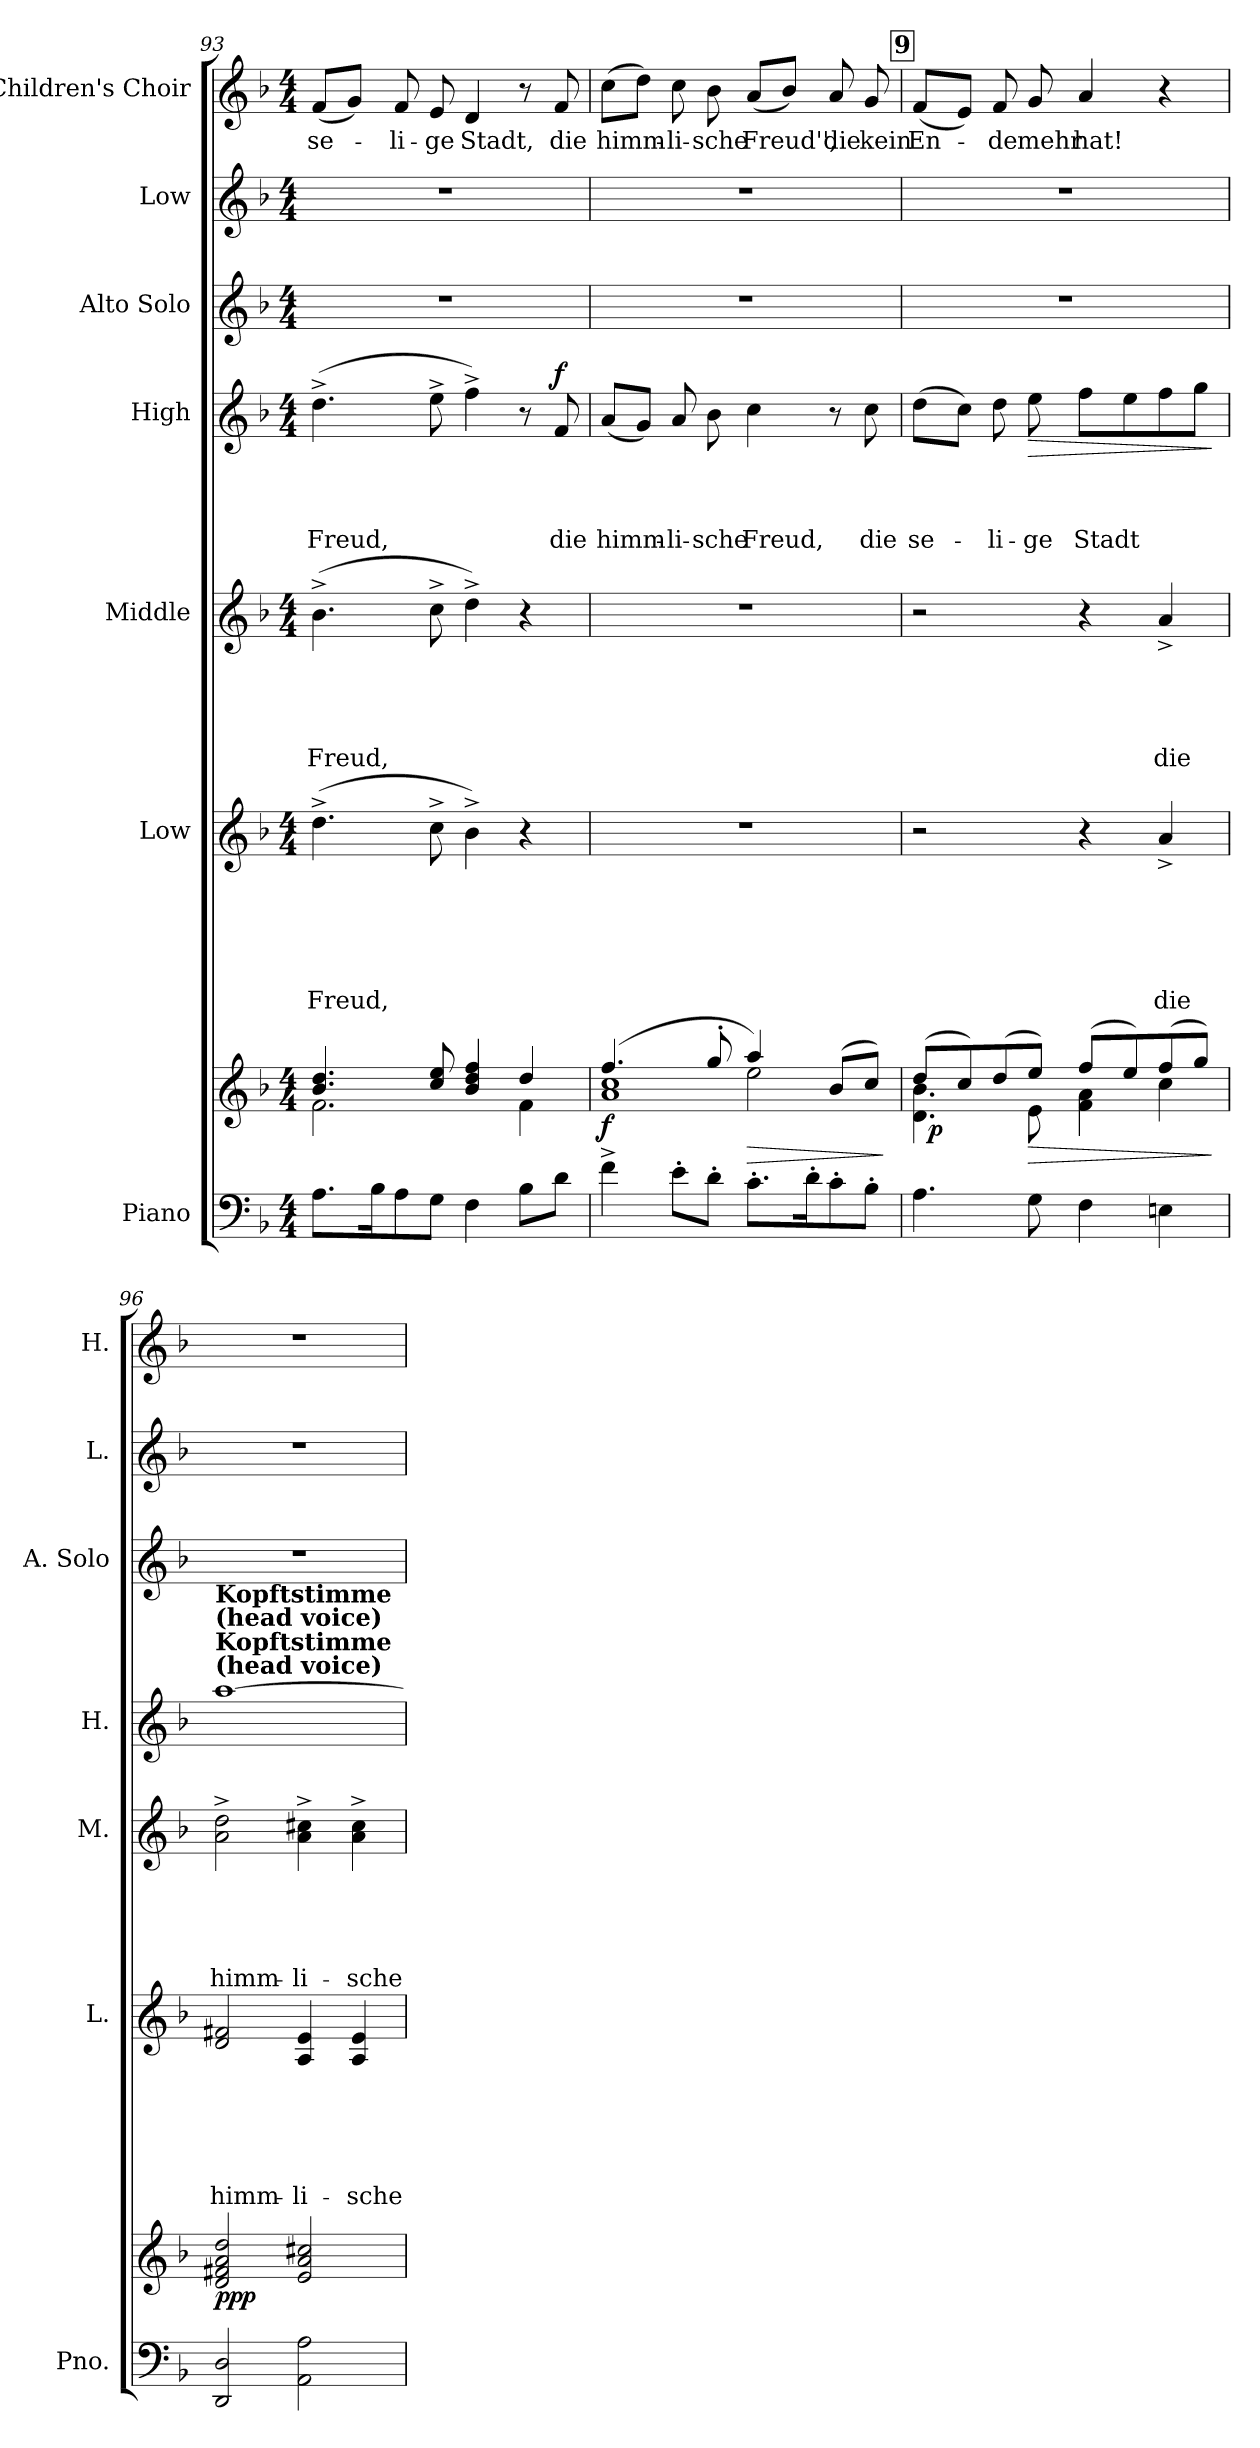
**kern	**kern	**dynam	**kern	**text	**text	**text	**text	**text	**text	**kern	**text	**text	**text	**text	**text	**kern	**text	**text	**text	**text	**dynam	**kern	**kern	**kern	**text
*part7	*part7	*part7	*part6	*part6	*part6	*part6	*part6	*part6	*part6	*part5	*part5	*part5	*part5	*part5	*part5	*part4	*part4	*part4	*part4	*part4	*part4	*part3	*part2	*part1	*part1
*staff8	*staff7	*staff7/8	*staff6	*staff6	*staff6	*staff6	*staff6	*staff6	*staff6	*staff5	*staff5	*staff5	*staff5	*staff5	*staff5	*staff4	*staff4	*staff4	*staff4	*staff4	*staff4	*staff3	*staff2	*staff1	*staff1
*I"Piano	*	*	*I"Low	*	*	*	*	*	*	*I"Middle	*	*	*	*	*	*I"High	*	*	*	*	*	*I"Alto Solo	*I"Low	*I"Children's Choir	*
*I'Pno.	*	*	*I'L.	*	*	*	*	*	*	*I'M.	*	*	*	*	*	*I'H.	*	*	*	*	*	*I'A.  Solo	*I'L.	*I'H.	*
!!LO:PB:g=z
*clefF4	*clefG2	*	*clefG2	*	*	*	*	*	*	*clefG2	*	*	*	*	*	*clefG2	*	*	*	*	*	*clefG2	*clefG2	*clefG2	*
*k[b-]	*k[b-]	*	*k[b-]	*	*	*	*	*	*	*k[b-]	*	*	*	*	*	*k[b-]	*	*	*	*	*	*k[b-]	*k[b-]	*k[b-]	*
*F:	*F:	*	*F:	*	*	*	*	*	*	*F:	*	*	*	*	*	*F:	*	*	*	*	*	*F:	*F:	*F:	*
*M4/4	*M4/4	*	*M4/4	*	*	*	*	*	*	*M4/4	*	*	*	*	*	*M4/4	*	*	*	*	*	*M4/4	*M4/4	*M4/4	*
=93	=93	=93	=93	=93	=93	=93	=93	=93	=93	=93	=93	=93	=93	=93	=93	=93	=93	=93	=93	=93	=93	=93	=93	=93	=93
*	*^	*	*	*	*	*	*	*	*	*	*	*	*	*	*	*	*	*	*	*	*	*	*	*	*
8.A\L	4.b-/ 4.dd/	2.f\	.	(4.dd^>\	.	.	.	.	.	Freud,	(4.b-^>\	.	.	.	.	Freud,	(4.dd^>\	.	.	.	Freud,	.	1r	1r	(8f/L	se-
.	.	.	.	.	.	.	.	.	.	.	.	.	.	.	.	.	.	.	.	.	.	.	.	.	8g/J)	.
16B-\k	.	.	.	.	.	.	.	.	.	.	.	.	.	.	.	.	.	.	.	.	.	.	.	.	.	.
8A\	.	.	.	.	.	.	.	.	.	.	.	.	.	.	.	.	.	.	.	.	.	.	.	.	8f/	-li-
8G\J	8cc/ 8ee/	.	.	8cc^>\	.	.	.	.	.	.	8cc^>\	.	.	.	.	.	8ee^>\	.	.	.	.	.	.	.	8e/	-ge
4F\	4b-/ 4dd/ 4ff/	.	.	4b-^>\)	.	.	.	.	.	.	4dd^>\)	.	.	.	.	.	4ff^>\)	.	.	.	.	.	.	.	4d/	Stadt,
8B-\L	4dd/	4f\	.	4r	.	.	.	.	.	.	4r	.	.	.	.	.	8r	.	.	.	.	.	.	.	8r	.
!	!	!	!	!	!	!	!	!	!	!	!	!	!	!	!	!	!	!	!	!	!	!LO:DY:a	!	!	!	!
8d\J	.	.	.	.	.	.	.	.	.	.	.	.	.	.	.	.	8f/	.	.	.	die	f	.	.	8f/	die
=94	=94	=94	=94	=94	=94	=94	=94	=94	=94	=94	=94	=94	=94	=94	=94	=94	=94	=94	=94	=94	=94	=94	=94	=94	=94	=94
*	*	*^	*	*	*	*	*	*	*	*	*	*	*	*	*	*	*	*	*	*	*	*	*	*	*	*
!	!	!	!	!LO:DY:b	!	!	!	!	!	!	!	!	!	!	!	!	!	!	!	!	!	!	!	!	!	!	!
4f^>\	(4.ff/	1a 1cc	2ryy	f	1r	.	.	.	.	.	.	1r	.	.	.	.	.	(8a/L	.	.	.	himm-	.	1r	1r	(8cc\L	himm-
.	.	.	.	.	.	.	.	.	.	.	.	.	.	.	.	.	.	8g/J)	.	.	.	.	.	.	.	8dd\J)	.
8e'>\L	.	.	.	.	.	.	.	.	.	.	.	.	.	.	.	.	.	8a/	.	.	.	-li-	.	.	.	8cc\	-li-
8d'>\J	8gg'</	.	.	.	.	.	.	.	.	.	.	.	.	.	.	.	.	8b-\	.	.	.	-sche	.	.	.	8b-\	-sche
!	!	!	!	!LO:HP:b	!	!	!	!	!	!	!	!	!	!	!	!	!	!	!	!	!	!	!	!	!	!	!
8.c'>\L	4aa/)	.	2ee\	>	.	.	.	.	.	.	.	.	.	.	.	.	.	4cc\	.	.	.	Freud,	.	.	.	(8a/L	Freud'',
.	.	.	.	.	.	.	.	.	.	.	.	.	.	.	.	.	.	.	.	.	.	.	.	.	.	8b-/J)	.
16d'>\k	.	.	.	.	.	.	.	.	.	.	.	.	.	.	.	.	.	.	.	.	.	.	.	.	.	.	.
8c'>\	(8b-/L	.	.	.	.	.	.	.	.	.	.	.	.	.	.	.	.	8r	.	.	.	.	.	.	.	8a/	die
8B-'>\J	8cc/J)	.	.	.	.	.	.	.	.	.	.	.	.	.	.	.	.	8cc\	.	.	.	die	.	.	.	8g/	kein
*	*v	*v	*v	*	*	*	*	*	*	*	*	*	*	*	*	*	*	*	*	*	*	*	*	*	*	*	*
.	.	]	.	.	.	.	.	.	.	.	.	.	.	.	.	.	.	.	.	.	.	.	.	.	.
!!LO:REH:place=s1:a:fs=8.2:t=9
=95	=95	=95	=95	=95	=95	=95	=95	=95	=95	=95	=95	=95	=95	=95	=95	=95	=95	=95	=95	=95	=95	=95	=95	=95	=95
*	*^	*	*	*	*	*	*	*	*	*	*	*	*	*	*	*	*	*	*	*	*	*	*	*	*
*	*	*^	*	*	*	*	*	*	*	*	*	*	*	*	*	*	*	*	*	*	*	*	*	*	*	*
4.A\	(8dd/L	4.d\ 4.b-\	32ryy	.	2r	.	.	.	.	.	.	2r	.	.	.	.	.	(8dd\L	.	.	.	se-	.	1r	1r	(8f/L	En-
!	!	!	!	!LO:DY:b	!	!	!	!	!	!	!	!	!	!	!	!	!	!	!	!	!	!	!	!	!	!	!
.	.	.	2ryy	p	.	.	.	.	.	.	.	.	.	.	.	.	.	.	.	.	.	.	.	.	.	.	.
.	8cc/)	.	.	.	.	.	.	.	.	.	.	.	.	.	.	.	.	8cc\J)	.	.	.	.	.	.	.	8e/J)	.
.	(8dd/	.	.	.	.	.	.	.	.	.	.	.	.	.	.	.	.	8dd\	.	.	.	-li-	.	.	.	8f/	-de
!	!	!	!	!LO:HP:b	!	!	!	!	!	!	!	!	!	!	!	!	!	!	!	!	!	!	!LO:HP:b	!	!	!	!
8G\	8ee/J)	8e\	.	>	.	.	.	.	.	.	.	.	.	.	.	.	.	8ee\	.	.	.	-ge	>	.	.	8g/	mehr
4F\	(8ff/L	4f\ 4a\	.	.	4r	.	.	.	.	.	.	4r	.	.	.	.	.	8ff\L	.	.	.	Stadt	.	.	.	4a/	hat!
.	.	.	4...ryy	.	.	.	.	.	.	.	.	.	.	.	.	.	.	.	.	.	.	.	.	.	.	.	.
.	8ee/)	.	.	.	.	.	.	.	.	.	.	.	.	.	.	.	.	8ee\	.	.	.	.	.	.	.	.	.
4En\	(8ff/	4cc\	.	.	4a^</	.	.	.	.	.	die	4a^</	.	.	.	.	die	8ff\	.	.	.	.	.	.	.	4r	.
.	8gg/J)	.	.	.	.	.	.	.	.	.	.	.	.	.	.	.	.	8gg\J	.	.	.	.	.	.	.	.	.
.	.	.	.	]	.	.	.	.	.	.	.	.	.	.	.	.	.	.	.	.	.	.	]	.	.	.	.
!!LO:LB:g=z
=96	=96	=96	=96	=96	=96	=96	=96	=96	=96	=96	=96	=96	=96	=96	=96	=96	=96	=96	=96	=96	=96	=96	=96	=96	=96	=96	=96
!!LO:REH:place=s1:a:fs=8.2:t=9
!	!	!	!	!	!	!	!	!	!	!	!	!	!	!	!	!	!	!	!	!	!	!	!	!LO:TX:b:B:t=Kopftstimme \n(head voice)	!	!	!
!	!	!	!	!	!	!	!	!	!	!	!	!	!	!	!	!	!	!LO:TX:a:B:t=Kopftstimme \n(head voice)	!	!	!	!	!	!	!	!	!
!	!	!	!	!LO:DY:b	!	!	!	!	!	!	!	!	!	!	!	!	!	!	!	!	!	!	!	!	!	!	!
*	*v	*v	*v	*	*	*	*	*	*	*	*	*	*	*	*	*	*	*	*	*	*	*	*	*	*	*	*
2DD/ 2D/	2d/ 2f#X/ 2a/ 2dd/	ppp	2d/ 2f#X/	.	.	.	.	.	himm-	2a\^> 2dd\^>	.	.	.	.	himm-	[1aa	.	.	.	.	.	1r	1r	1r	.
2AA\ 2A\	2e/ 2a/ 2cc#X/	.	4A/ 4e/	.	.	.	.	.	-li-	4a\^> 4cc#X\^>	.	.	.	.	-li-	.	.	.	.	.	.	.	.	.	.
.	.	.	4A/ 4e/	.	.	.	.	.	-sche	4a\^> 4cc#\^>	.	.	.	.	-sche	.	.	.	.	.	.	.	.	.	.
=	=	=	=	=	=	=	=	=	=	=	=	=	=	=	=	=	=	=	=	=	=	=	=	=	=
*-	*-	*-	*-	*-	*-	*-	*-	*-	*-	*-	*-	*-	*-	*-	*-	*-	*-	*-	*-	*-	*-	*-	*-	*-	*-
